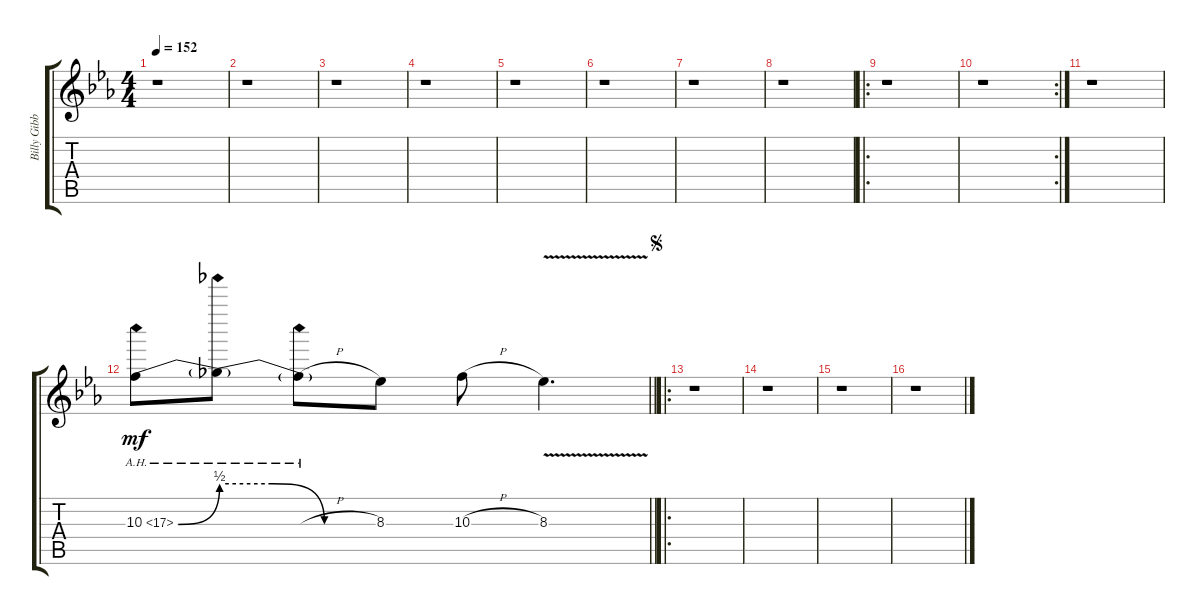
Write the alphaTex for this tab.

\track ("Billy Gibbons-Overdriven Gtr." "Billy Gibb") {instrument overdrivenguitar}
\staff {score tabs}
\tuning (E4 B3 G3 D4 A3 E3) {hide}
\ts (4 4)
\tempo 152
\clef g2
\ks eb
r.1{dy mf instrument overdrivenguitar} |
r.1 |
r.1 |
r.1 |
r.1 |
r.1 |
r.1 |
r.1 |
\ro
r.1 |
\rc 2
r.1 |
r.1 |
\barLineRight lightlight
10.3{be (bend 0 0 60 2) ah 7}.8 10.3{be (custom 0 2 20 2 40 0 60 0) ah 8 t}.8 10.3{ah 7 h t}.8 8.3.8 10.3{h}.8 8.3{v}.4{d} |
\ro
\jump segno
r.1 |
r.1 |
r.1 |
r.1
